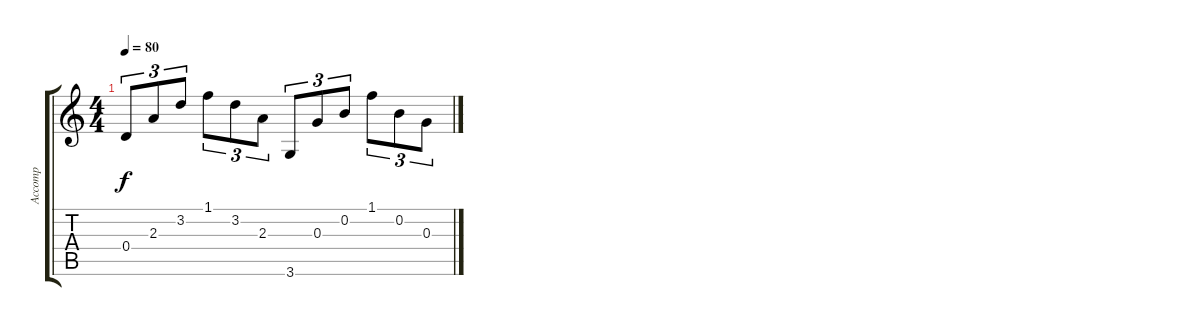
\track ("Accomp" "Accomp") {instrument acousticguitarnylon}
\staff {score tabs}
\tuning (E4 B3 G3 D3 A2 E2) {hide}
\ts (4 4)
\tempo 80
\clef g2
\ks c
0.4.8{tu (3 2) dy f} 2.3.8{tu (3 2)} 3.2.8{tu (3 2)} 1.1.8{tu (3 2)} 3.2.8{tu (3 2)} 2.3.8{tu (3 2)} 3.6.8{tu (3 2)} 0.3.8{tu (3 2)} 0.2.8{tu (3 2)} 1.1.8{tu (3 2)} 0.2.8{tu (3 2)} 0.3.8{tu (3 2)}
